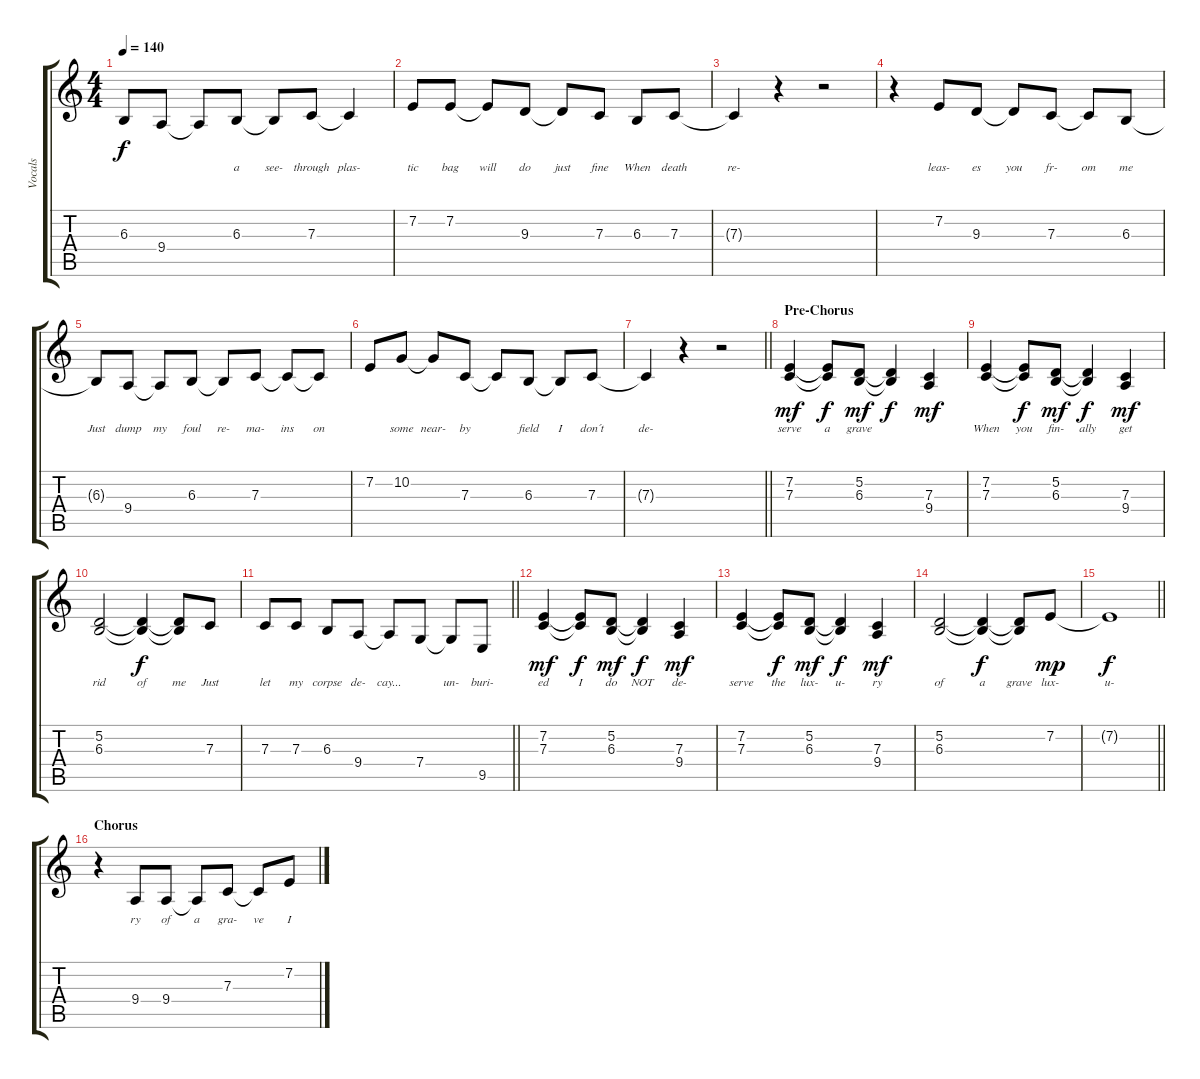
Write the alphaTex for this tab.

\track ("Vocals" "Vocals") {instrument altosax}
\staff {score tabs}
\tuning (D4 A3 F3 C3 G2 D2) {hide}
\ts (4 4)
\tempo 140
\clef g2
\ks c
6.3{t}.8{lyrics (0 "") lyrics (1 "") lyrics (2 "") lyrics (3 "") lyrics (4 "") dy f} 9.4.8{lyrics (0 "") lyrics (1 "") lyrics (2 "") lyrics (3 "") lyrics (4 "")} 9.4{t}.8{lyrics (0 "") lyrics (1 "") lyrics (2 "") lyrics (3 "") lyrics (4 "")} 6.3.8{lyrics (0 "a") lyrics (1 "") lyrics (2 "") lyrics (3 "") lyrics (4 "")} 6.3{t}.8{lyrics (0 "see-") lyrics (1 "") lyrics (2 "") lyrics (3 "") lyrics (4 "")} 7.3.8{lyrics (0 "through") lyrics (1 "") lyrics (2 "") lyrics (3 "") lyrics (4 "")} 7.3{t}.4{lyrics (0 "plas-") lyrics (1 "") lyrics (2 "") lyrics (3 "") lyrics (4 "")} |
7.2.8{lyrics (0 "tic") lyrics (1 "") lyrics (2 "") lyrics (3 "") lyrics (4 "")} 7.2.8{lyrics (0 "bag") lyrics (1 "") lyrics (2 "") lyrics (3 "") lyrics (4 "")} 7.2{t}.8{lyrics (0 "will") lyrics (1 "") lyrics (2 "") lyrics (3 "") lyrics (4 "")} 9.3.8{lyrics (0 "do") lyrics (1 "") lyrics (2 "") lyrics (3 "") lyrics (4 "")} 9.3{t}.8{lyrics (0 "just") lyrics (1 "") lyrics (2 "") lyrics (3 "") lyrics (4 "")} 7.3.8{lyrics (0 "fine") lyrics (1 "") lyrics (2 "") lyrics (3 "") lyrics (4 "")} 6.3.8{lyrics (0 "When") lyrics (1 "") lyrics (2 "") lyrics (3 "") lyrics (4 "")} 7.3.8{lyrics (0 "death") lyrics (1 "") lyrics (2 "") lyrics (3 "") lyrics (4 "")} |
7.3{t}.4{lyrics (0 "re-") lyrics (1 "") lyrics (2 "") lyrics (3 "") lyrics (4 "")} r.4 r.2 |
r.4 7.2.8{lyrics (0 "leas-") lyrics (1 "") lyrics (2 "") lyrics (3 "") lyrics (4 "")} 9.3.8{lyrics (0 "es") lyrics (1 "") lyrics (2 "") lyrics (3 "") lyrics (4 "")} 9.3{t}.8{lyrics (0 "you") lyrics (1 "") lyrics (2 "") lyrics (3 "") lyrics (4 "")} 7.3.8{lyrics (0 "fr-") lyrics (1 "") lyrics (2 "") lyrics (3 "") lyrics (4 "")} 7.3{t}.8{lyrics (0 "om") lyrics (1 "") lyrics (2 "") lyrics (3 "") lyrics (4 "")} 6.3.8{lyrics (0 "me") lyrics (1 "") lyrics (2 "") lyrics (3 "") lyrics (4 "")} |
6.3{t}.8{lyrics (0 "Just") lyrics (1 "") lyrics (2 "") lyrics (3 "") lyrics (4 "")} 9.4.8{lyrics (0 "dump") lyrics (1 "") lyrics (2 "") lyrics (3 "") lyrics (4 "")} 9.4{t}.8{lyrics (0 "my") lyrics (1 "") lyrics (2 "") lyrics (3 "") lyrics (4 "")} 6.3.8{lyrics (0 "foul") lyrics (1 "") lyrics (2 "") lyrics (3 "") lyrics (4 "")} 6.3{t}.8{lyrics (0 "re-") lyrics (1 "") lyrics (2 "") lyrics (3 "") lyrics (4 "")} 7.3.8{lyrics (0 "ma-") lyrics (1 "") lyrics (2 "") lyrics (3 "") lyrics (4 "")} 7.3{t}.8{lyrics (0 "ins") lyrics (1 "") lyrics (2 "") lyrics (3 "") lyrics (4 "")} 7.3{t}.8{lyrics (0 "on") lyrics (1 "") lyrics (2 "") lyrics (3 "") lyrics (4 "")} |
7.2.8{lyrics (0 "") lyrics (1 "") lyrics (2 "") lyrics (3 "") lyrics (4 "")} 10.2.8{lyrics (0 "some") lyrics (1 "") lyrics (2 "") lyrics (3 "") lyrics (4 "")} 10.2{t}.8{lyrics (0 "near-") lyrics (1 "") lyrics (2 "") lyrics (3 "") lyrics (4 "")} 7.3.8{lyrics (0 "by") lyrics (1 "") lyrics (2 "") lyrics (3 "") lyrics (4 "")} 7.3{t}.8{lyrics (0 "") lyrics (1 "") lyrics (2 "") lyrics (3 "") lyrics (4 "")} 6.3.8{lyrics (0 "field") lyrics (1 "") lyrics (2 "") lyrics (3 "") lyrics (4 "")} 6.3{t}.8{lyrics (0 "I") lyrics (1 "") lyrics (2 "") lyrics (3 "") lyrics (4 "")} 7.3.8{lyrics (0 "don´t") lyrics (1 "") lyrics (2 "") lyrics (3 "") lyrics (4 "")} |
\barLineRight lightlight
7.3{t}.4{lyrics (0 "de-") lyrics (1 "") lyrics (2 "") lyrics (3 "") lyrics (4 "")} r.4 r.2 |
\section ("" "Pre-Chorus")
(7.2 7.3).4{lyrics (0 "serve") lyrics (1 "") lyrics (2 "") lyrics (3 "") lyrics (4 "") dy mf} (7.2{t} 7.3{t}).8{lyrics (0 "a") lyrics (1 "") lyrics (2 "") lyrics (3 "") lyrics (4 "") dy f} (5.2 6.3).8{lyrics (0 "grave") lyrics (1 "") lyrics (2 "") lyrics (3 "") lyrics (4 "") dy mf} (5.2{t} 6.3{t}).4{lyrics (0 "") lyrics (1 "") lyrics (2 "") lyrics (3 "") lyrics (4 "") dy f} (7.3 9.4).4{lyrics (0 "") lyrics (1 "") lyrics (2 "") lyrics (3 "") lyrics (4 "") dy mf} |
(7.2 7.3).4{lyrics (0 "When") lyrics (1 "") lyrics (2 "") lyrics (3 "") lyrics (4 "")} (7.2{t} 7.3{t}).8{lyrics (0 "you") lyrics (1 "") lyrics (2 "") lyrics (3 "") lyrics (4 "") dy f} (5.2 6.3).8{lyrics (0 "fin-") lyrics (1 "") lyrics (2 "") lyrics (3 "") lyrics (4 "") dy mf} (5.2{t} 6.3{t}).4{lyrics (0 "ally") lyrics (1 "") lyrics (2 "") lyrics (3 "") lyrics (4 "") dy f} (7.3 9.4).4{lyrics (0 "get") lyrics (1 "") lyrics (2 "") lyrics (3 "") lyrics (4 "") dy mf} |
(5.2 6.3).2{lyrics (0 "rid") lyrics (1 "") lyrics (2 "") lyrics (3 "") lyrics (4 "")} (5.2{t} 6.3{t}).4{lyrics (0 "of") lyrics (1 "") lyrics (2 "") lyrics (3 "") lyrics (4 "") dy f} (5.2{t} 6.3{t}).8{lyrics (0 "me") lyrics (1 "") lyrics (2 "") lyrics (3 "") lyrics (4 "")} 7.3.8{lyrics (0 "Just") lyrics (1 "") lyrics (2 "") lyrics (3 "") lyrics (4 "")} |
\barLineRight lightlight
7.3.8{lyrics (0 "let") lyrics (1 "") lyrics (2 "") lyrics (3 "") lyrics (4 "")} 7.3.8{lyrics (0 "my") lyrics (1 "") lyrics (2 "") lyrics (3 "") lyrics (4 "")} 6.3.8{lyrics (0 "corpse") lyrics (1 "") lyrics (2 "") lyrics (3 "") lyrics (4 "")} 9.4.8{lyrics (0 "de-") lyrics (1 "") lyrics (2 "") lyrics (3 "") lyrics (4 "")} 9.4{t}.8{lyrics (0 "cay...") lyrics (1 "") lyrics (2 "") lyrics (3 "") lyrics (4 "")} 7.4.8{lyrics (0 "") lyrics (1 "") lyrics (2 "") lyrics (3 "") lyrics (4 "")} 7.4{t}.8{lyrics (0 "un-") lyrics (1 "") lyrics (2 "") lyrics (3 "") lyrics (4 "")} 9.5.8{lyrics (0 "buri-") lyrics (1 "") lyrics (2 "") lyrics (3 "") lyrics (4 "")} |
(7.2 7.3).4{lyrics (0 "ed") lyrics (1 "") lyrics (2 "") lyrics (3 "") lyrics (4 "") dy mf} (7.2{t} 7.3{t}).8{lyrics (0 "I") lyrics (1 "") lyrics (2 "") lyrics (3 "") lyrics (4 "") dy f} (5.2 6.3).8{lyrics (0 "do") lyrics (1 "") lyrics (2 "") lyrics (3 "") lyrics (4 "") dy mf} (5.2{t} 6.3{t}).4{lyrics (0 "NOT") lyrics (1 "") lyrics (2 "") lyrics (3 "") lyrics (4 "") dy f} (7.3 9.4).4{lyrics (0 "de-") lyrics (1 "") lyrics (2 "") lyrics (3 "") lyrics (4 "") dy mf} |
(7.2 7.3).4{lyrics (0 "serve") lyrics (1 "") lyrics (2 "") lyrics (3 "") lyrics (4 "")} (7.2{t} 7.3{t}).8{lyrics (0 "the") lyrics (1 "") lyrics (2 "") lyrics (3 "") lyrics (4 "") dy f} (5.2 6.3).8{lyrics (0 "lux-") lyrics (1 "") lyrics (2 "") lyrics (3 "") lyrics (4 "") dy mf} (5.2{t} 6.3{t}).4{lyrics (0 "u-") lyrics (1 "") lyrics (2 "") lyrics (3 "") lyrics (4 "") dy f} (7.3 9.4).4{lyrics (0 "ry") lyrics (1 "") lyrics (2 "") lyrics (3 "") lyrics (4 "") dy mf} |
(5.2 6.3).2{lyrics (0 "of") lyrics (1 "") lyrics (2 "") lyrics (3 "") lyrics (4 "")} (5.2{t} 6.3{t}).4{lyrics (0 "a") lyrics (1 "") lyrics (2 "") lyrics (3 "") lyrics (4 "") dy f} (5.2{t} 6.3{t}).8{lyrics (0 "grave") lyrics (1 "") lyrics (2 "") lyrics (3 "") lyrics (4 "")} 7.2.8{lyrics (0 "lux-") lyrics (1 "") lyrics (2 "") lyrics (3 "") lyrics (4 "") dy mp} |
\barLineRight lightlight
7.2{t}.1{lyrics (0 "u-") lyrics (1 "") lyrics (2 "") lyrics (3 "") lyrics (4 "") dy f} |
\section ("" "Chorus")
r.4 9.4.8{lyrics (0 "ry") lyrics (1 "") lyrics (2 "") lyrics (3 "") lyrics (4 "")} 9.4.8{lyrics (0 "of") lyrics (1 "") lyrics (2 "") lyrics (3 "") lyrics (4 "")} 9.4{t}.8{lyrics (0 "a") lyrics (1 "") lyrics (2 "") lyrics (3 "") lyrics (4 "")} 7.3.8{lyrics (0 "gra-") lyrics (1 "") lyrics (2 "") lyrics (3 "") lyrics (4 "")} 7.3{t}.8{lyrics (0 "ve") lyrics (1 "") lyrics (2 "") lyrics (3 "") lyrics (4 "")} 7.2.8{lyrics (0 "I") lyrics (1 "") lyrics (2 "") lyrics (3 "") lyrics (4 "")}
